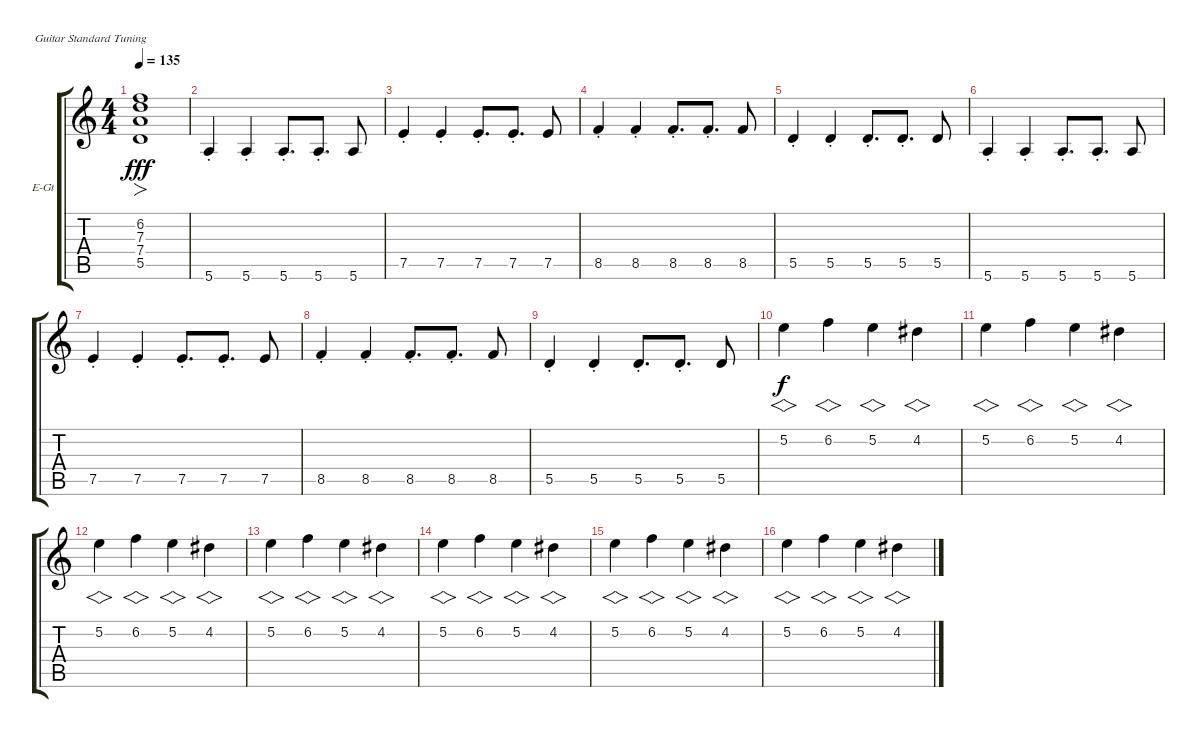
\defaultSystemsLayout 4
\bracketExtendMode groupsimilarinstruments
\firstSystemTrackNameOrientation horizontal
\otherSystemsTrackNameOrientation horizontal
\track ("Cook" "E-Gt") {instrument electricguitarclean}
\staff {score tabs}
\tuning (E4 B3 G3 D3 A2 E2)
\ts (4 4)
\tempo 135
\clef g2
\ks c
(5.5{t} 7.4{t} 7.3{t} 6.2{t}).1{fo dy fff} |
5.6{st}.4 5.6{st}.4 5.6{st}.8{d} 5.6{st}.8{d} 5.6.8 |
7.5{st}.4 7.5{st}.4 7.5{st}.8{d} 7.5{st}.8{d} 7.5.8 |
8.5{st}.4 8.5{st}.4 8.5{st}.8{d} 8.5{st}.8{d} 8.5.8 |
5.5{st}.4 5.5{st}.4 5.5{st}.8{d} 5.5{st}.8{d} 5.5.8 |
5.6{st}.4 5.6{st}.4 5.6{st}.8{d} 5.6{st}.8{d} 5.6.8 |
7.5{st}.4 7.5{st}.4 7.5{st}.8{d} 7.5{st}.8{d} 7.5.8 |
8.5{st}.4 8.5{st}.4 8.5{st}.8{d} 8.5{st}.8{d} 8.5.8 |
5.5{st}.4 5.5{st}.4 5.5{st}.8{d} 5.5{st}.8{d} 5.5.8 |
5.2.4{vs dy f} 6.2.4{vs} 5.2.4{vs} 4.2.4{vs} |
5.2.4{vs} 6.2.4{vs} 5.2.4{vs} 4.2.4{vs} |
5.2.4{vs} 6.2.4{vs} 5.2.4{vs} 4.2.4{vs} |
5.2.4{vs} 6.2.4{vs} 5.2.4{vs} 4.2.4{vs} |
5.2.4{vs} 6.2.4{vs} 5.2.4{vs} 4.2.4{vs} |
5.2.4{vs} 6.2.4{vs} 5.2.4{vs} 4.2.4{vs} |
5.2.4{vs} 6.2.4{vs} 5.2.4{vs} 4.2.4{vs}
